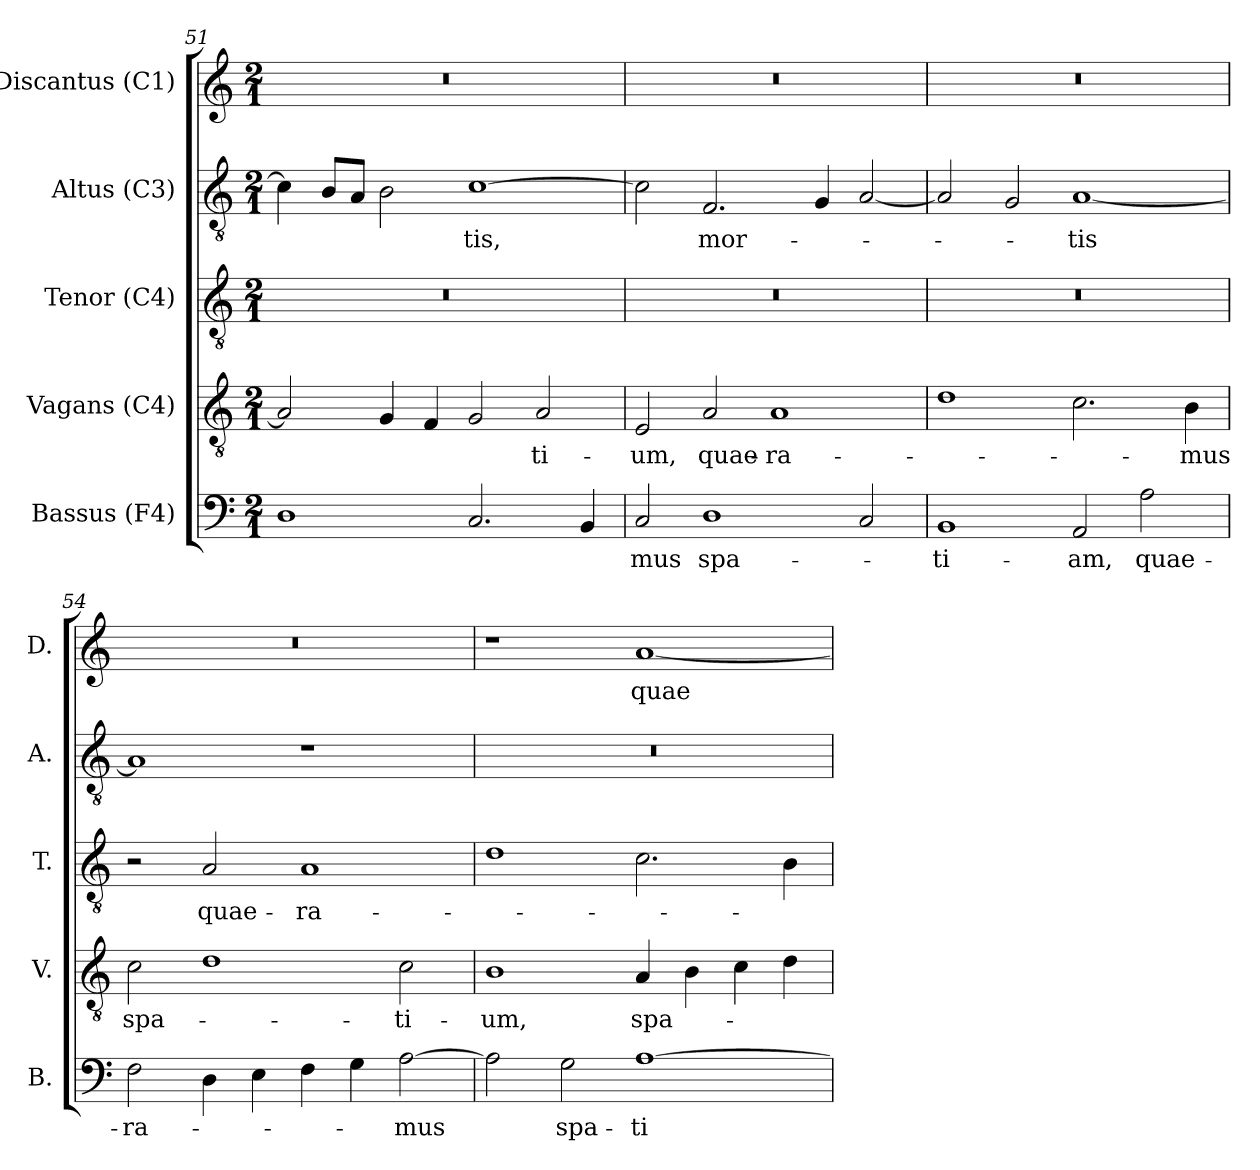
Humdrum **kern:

**kern	**text	**kern	**text	**kern	**text	**kern	**text	**kern	**text
*part5	*part5	*part4	*part4	*part3	*part3	*part2	*part2	*part1	*part1
*staff5	*staff5	*staff4	*staff4	*staff3	*staff3	*staff2	*staff2	*staff1	*staff1
*I"Bassus (F4)	*	*I"Vagans (C4)	*	*I"Tenor (C4)	*	*I"Altus (C3)	*	*I"Discantus (C1)	*
*I'B.	*	*I'V.	*	*I'T.	*	*I'A.	*	*I'D.	*
!!LO:PB:g=z
*clefF4	*	*clefGv2	*	*clefGv2	*	*clefGv2	*	*clefG2	*
*	*	*ITrd7c12	*	*ITrd7c12	*	*ITrd7c12	*	*	*
*k[]	*	*k[]	*	*k[]	*	*k[]	*	*k[]	*
*C:	*	*C:	*	*C:	*	*C:	*	*C:	*
*M2/1	*	*M2/1	*	*M2/1	*	*M2/1	*	*M2/1	*
=51	=51	=51	=51	=51	=51	=51	=51	=51	=51
!	!	!	!	!LO:N:vis=1	!	!	!	!LO:N:vis=1	!
1Di	.	2AAi/]	.	0r	.	4Ci\]	.	0r	.
.	.	.	.	.	.	8BBi/L	.	.	.
.	.	.	.	.	.	8AAi/J	.	.	.
.	.	4GGi/	.	.	.	2BBi\	.	.	.
.	.	4FFi/	.	.	.	.	.	.	.
!	!	!	!	!	!	!	!LO:LY:b:color=#000000	!	!
2.Ci/	.	2GGi/	.	.	.	[1Ci	-tis,	.	.
!	!	!	!LO:LY:b:color=#000000	!	!	!	!	!	!
.	.	2AAi/	-ti-	.	.	.	.	.	.
4BBi/	.	.	.	.	.	.	.	.	.
=52	=52	=52	=52	=52	=52	=52	=52	=52	=52
!	!LO:LY:b:color=#000000	!	!	!	!	!	!	!	!
!	!	!	!LO:LY:b:color=#000000	!LO:N:vis=1	!	!	!	!LO:N:vis=1	!
2Ci/	-mus	2EEi/	-um,	0r	.	2Ci\]	.	0r	.
!	!LO:LY:b:color=#000000	!	!	!	!	!	!	!	!
!	!	!	!LO:LY:b:color=#000000	!	!	!	!	!	!
!	!	!	!	!	!	!	!LO:LY:b:color=#000000	!	!
1Di	spa-	2AAi/	quae-	.	.	2.FFi/	mor-	.	.
!	!	!	!LO:LY:b:color=#000000	!	!	!	!	!	!
.	.	1AAi	-ra-	.	.	.	.	.	.
.	.	.	.	.	.	4GGi/	.	.	.
2Ci/	.	.	.	.	.	[2AAi/	.	.	.
=53	=53	=53	=53	=53	=53	=53	=53	=53	=53
!	!LO:LY:b:color=#000000	!	!	!LO:N:vis=1	!	!	!	!LO:N:vis=1	!
1BBi	-ti-	1Di	.	0r	.	2AAi/]	.	0r	.
.	.	.	.	.	.	2GGi/	.	.	.
!	!LO:LY:b:color=#000000	!	!	!	!	!	!	!	!
!	!	!	!	!	!	!	!LO:LY:b:color=#000000	!	!
2AAi/	-am,	2.Ci\	.	.	.	[1AAi	-tis	.	.
!	!LO:LY:b:color=#000000	!	!	!	!	!	!	!	!
2Ai\	quae-	.	.	.	.	.	.	.	.
!	!	!	!LO:LY:b:color=#000000	!	!	!	!	!	!
.	.	4BBi\	-mus	.	.	.	.	.	.
=54	=54	=54	=54	=54	=54	=54	=54	=54	=54
!	!LO:LY:b:color=#000000	!	!	!	!	!	!	!	!
!	!	!	!LO:LY:b:color=#000000	!	!	!	!	!LO:N:vis=1	!
2Fi\	-ra-	2Ci\	spa-	2r	.	1AAi]	.	0r	.
!	!	!	!	!	!LO:LY:b:color=#000000	!	!	!	!
4Di\	.	1Di	.	2AAi/	quae-	.	.	.	.
4Ei\	.	.	.	.	.	.	.	.	.
!	!	!	!	!	!LO:LY:b:color=#000000	!	!	!	!
4Fi\	.	.	.	1AAi	-ra-	1r	.	.	.
4Gi\	.	.	.	.	.	.	.	.	.
!	!LO:LY:b:color=#000000	!	!	!	!	!	!	!	!
!	!	!	!LO:LY:b:color=#000000	!	!	!	!	!	!
[2Ai\	-mus	2Ci\	-ti-	.	.	.	.	.	.
!!LO:LB:g=z
=55	=55	=55	=55	=55	=55	=55	=55	=55	=55
!	!	!	!LO:LY:b:color=#000000	!	!	!LO:N:vis=1	!	!	!
2Ai\]	.	1BBi	-um,	1Di	.	0r	.	1r	.
!	!LO:LY:b:color=#000000	!	!	!	!	!	!	!	!
2Gi\	spa-	.	.	.	.	.	.	.	.
!	!LO:LY:b:color=#000000	!	!	!	!	!	!	!	!
!	!	!	!LO:LY:b:color=#000000	!	!	!	!	!	!
!	!	!	!	!	!	!	!	!	!LO:LY:b:color=#000000
[1Ai	-ti-	4AAi/	spa-	2.Ci\	.	.	.	[1ai	quae-
.	.	4BBi\	.	.	.	.	.	.	.
.	.	4Ci\	.	.	.	.	.	.	.
.	.	4Di\	.	4BBi\	.	.	.	.	.
=	=	=	=	=	=	=	=	=	=
*-	*-	*-	*-	*-	*-	*-	*-	*-	*-
